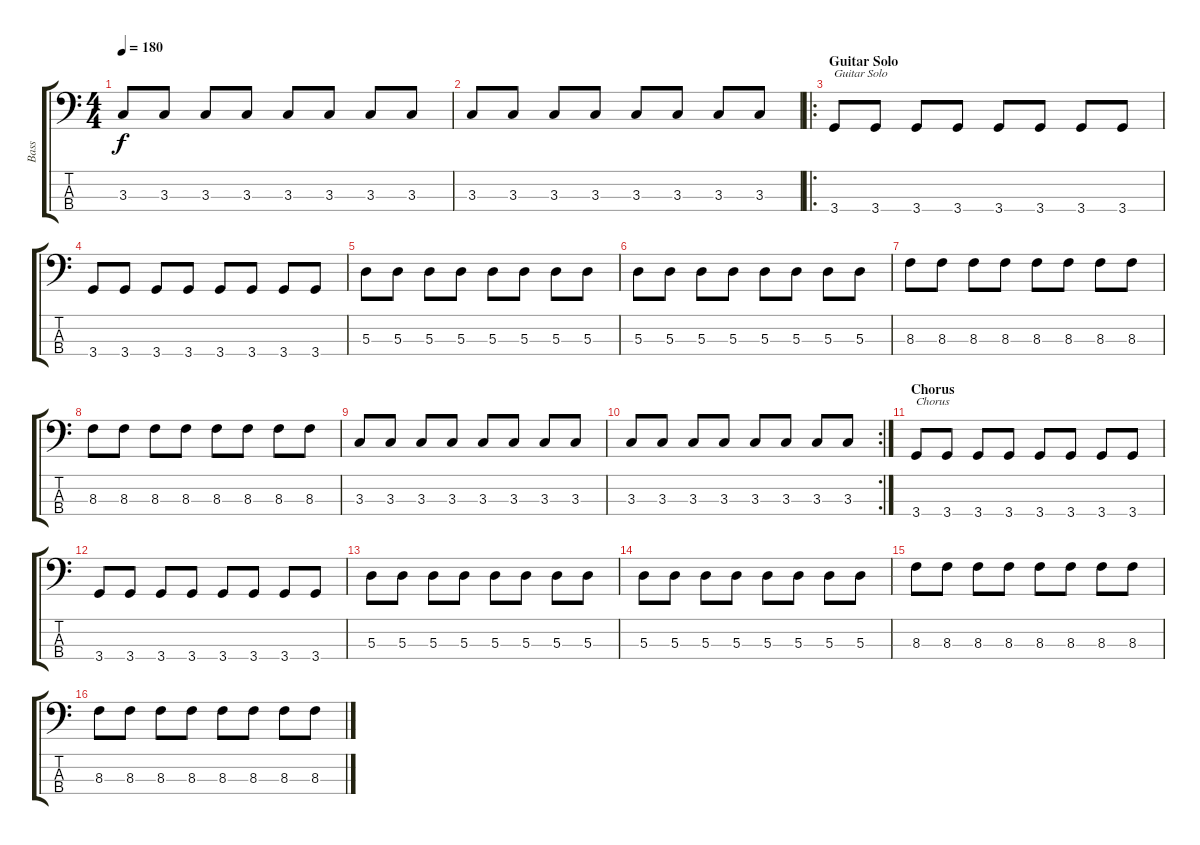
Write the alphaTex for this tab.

\track ("Bass" "Bass") {instrument electricbasspick}
\staff {score tabs}
\tuning (G2 D2 A1 E1) {hide}
\ts (4 4)
\tempo 180
\clef f4
\ks c
3.3.8{dy f} 3.3.8 3.3.8 3.3.8 3.3.8 3.3.8 3.3.8 3.3.8 |
3.3.8 3.3.8 3.3.8 3.3.8 3.3.8 3.3.8 3.3.8 3.3.8 |
\ro
\section ("" "Guitar Solo")
3.4.8{txt "Guitar Solo"} 3.4.8 3.4.8 3.4.8 3.4.8 3.4.8 3.4.8 3.4.8 |
3.4.8 3.4.8 3.4.8 3.4.8 3.4.8 3.4.8 3.4.8 3.4.8 |
5.3.8 5.3.8 5.3.8 5.3.8 5.3.8 5.3.8 5.3.8 5.3.8 |
5.3.8 5.3.8 5.3.8 5.3.8 5.3.8 5.3.8 5.3.8 5.3.8 |
8.3.8 8.3.8 8.3.8 8.3.8 8.3.8 8.3.8 8.3.8 8.3.8 |
8.3.8 8.3.8 8.3.8 8.3.8 8.3.8 8.3.8 8.3.8 8.3.8 |
3.3.8 3.3.8 3.3.8 3.3.8 3.3.8 3.3.8 3.3.8 3.3.8 |
\rc 2
3.3.8 3.3.8 3.3.8 3.3.8 3.3.8 3.3.8 3.3.8 3.3.8 |
\section ("" "Chorus")
3.4.8{txt "Chorus"} 3.4.8 3.4.8 3.4.8 3.4.8 3.4.8 3.4.8 3.4.8 |
3.4.8 3.4.8 3.4.8 3.4.8 3.4.8 3.4.8 3.4.8 3.4.8 |
5.3.8 5.3.8 5.3.8 5.3.8 5.3.8 5.3.8 5.3.8 5.3.8 |
5.3.8 5.3.8 5.3.8 5.3.8 5.3.8 5.3.8 5.3.8 5.3.8 |
8.3.8 8.3.8 8.3.8 8.3.8 8.3.8 8.3.8 8.3.8 8.3.8 |
8.3.8 8.3.8 8.3.8 8.3.8 8.3.8 8.3.8 8.3.8 8.3.8
